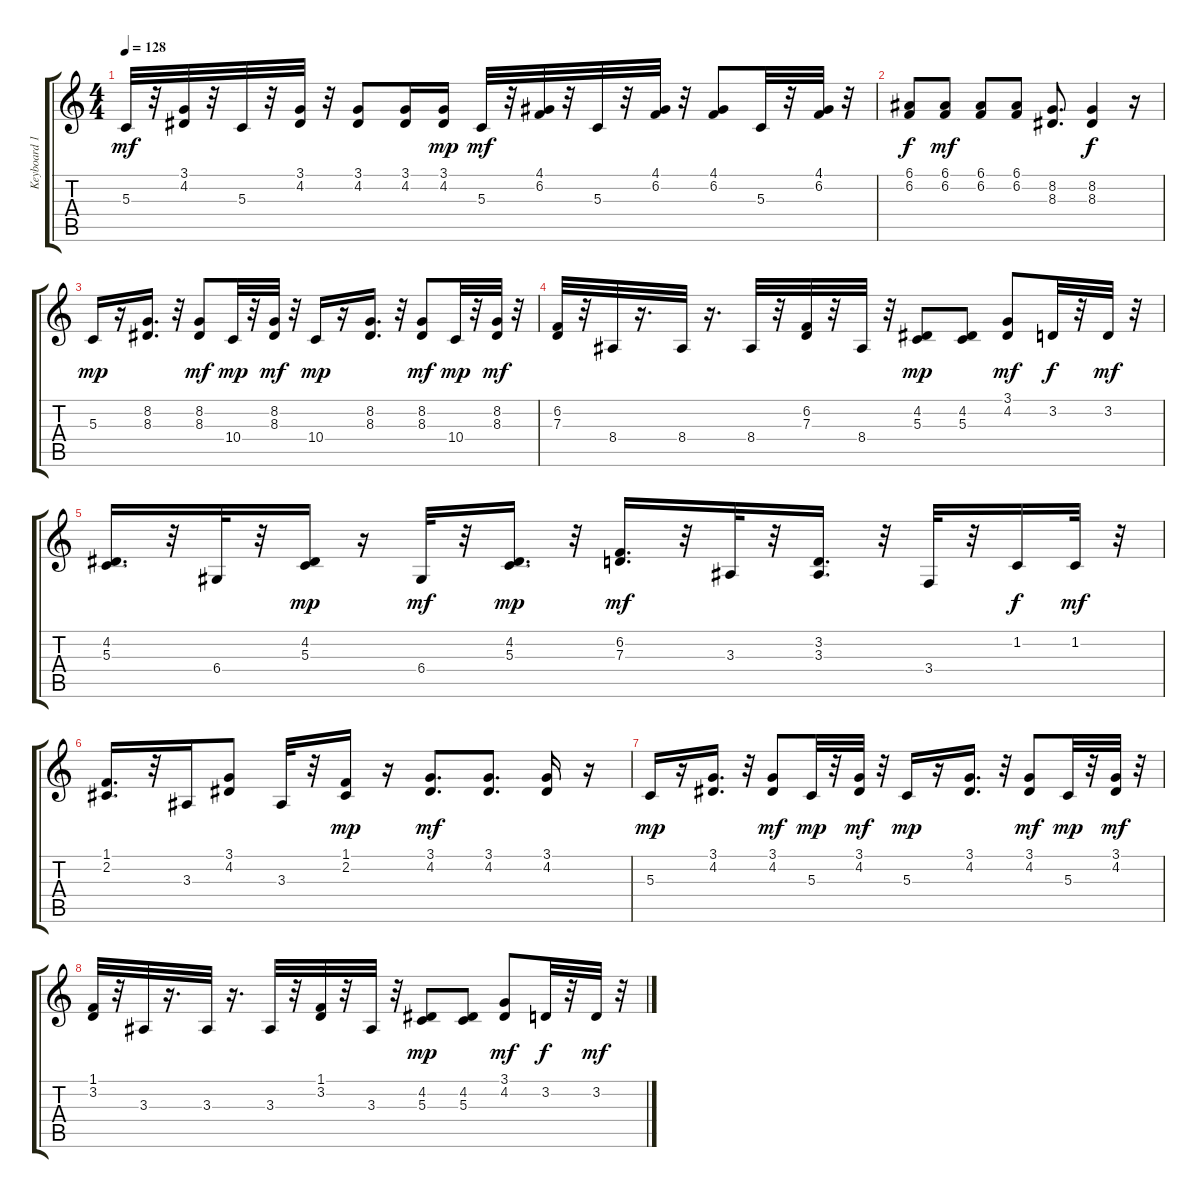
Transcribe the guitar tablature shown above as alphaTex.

\track ("Keyboard 1" "Keyboard 1") {instrument brightacousticpiano}
\staff {score tabs}
\tuning (E4 B3 G3 D3 A2 E2) {hide}
\ts (4 4)
\tempo 128
\clef g2
\ks c
5.3.32{dy mf} r.32 (3.1 4.2).32 r.32 5.3.32 r.32 (3.1 4.2).32 r.32 (3.1 4.2).8 (3.1 4.2).16 (3.1 4.2).16{dy mp} 5.3.32{dy mf} r.32 (4.1 6.2).32 r.32 5.3.32 r.32 (4.1 6.2).32 r.32 (4.1 6.2).8 5.3.32 r.32 (4.1 6.2).32 r.32 |
(6.1 6.2).8{dy f} (6.1 6.2).8{dy mf} (6.1 6.2).8 (6.1 6.2).8 (8.2 8.3).8{d} (8.2 8.3).4{dy f} r.16 |
5.3.16{dy mp} r.16 (8.2 8.3).16{d} r.32 (8.2 8.3).8{dy mf} 10.4.32{dy mp} r.32 (8.2 8.3).32{dy mf} r.32 10.4.16{dy mp} r.16 (8.2 8.3).16{d} r.32 (8.2 8.3).8{dy mf} 10.4.32{dy mp} r.32 (8.2 8.3).32{dy mf} r.32 |
(6.2 7.3).32 r.32 8.4.32 r.16{d} 8.4.32 r.16{d} 8.4.32 r.32 (6.2 7.3).32 r.32 8.4.32 r.32 (4.2 5.3).8{dy mp} (4.2 5.3).8 (3.1 4.2).8{dy mf} 3.2.32{dy f} r.32 3.2.32{dy mf} r.32 |
(4.2 5.3).16{d} r.32 6.4.32 r.32 (4.2 5.3).16{dy mp} r.16 6.4.32{dy mf} r.32 (4.2 5.3).16{d dy mp} r.32 (6.2 7.3).16{d dy mf} r.32 3.3.32 r.32 (3.2 3.3).16{d} r.32 3.4.32 r.32 1.2.16{dy f} 1.2.32{dy mf} r.32 |
(1.1 2.2).16{d} r.32 3.3.16 (3.1 4.2).8 3.3.32 r.32 (1.1 2.2).16{dy mp} r.16 (3.1 4.2).8{d dy mf} (3.1 4.2).8{d} (3.1 4.2).16 r.16 |
5.3.16{dy mp} r.16 (3.1 4.2).16{d} r.32 (3.1 4.2).8{dy mf} 5.3.32{dy mp} r.32 (3.1 4.2).32{dy mf} r.32 5.3.16{dy mp} r.16 (3.1 4.2).16{d} r.32 (3.1 4.2).8{dy mf} 5.3.32{dy mp} r.32 (3.1 4.2).32{dy mf} r.32 |
(1.1 3.2).32 r.32 3.3.32 r.16{d} 3.3.32 r.16{d} 3.3.32 r.32 (1.1 3.2).32 r.32 3.3.32 r.32 (4.2 5.3).8{dy mp} (4.2 5.3).8 (3.1 4.2).8{dy mf} 3.2.32{dy f} r.32 3.2.32{dy mf} r.32
